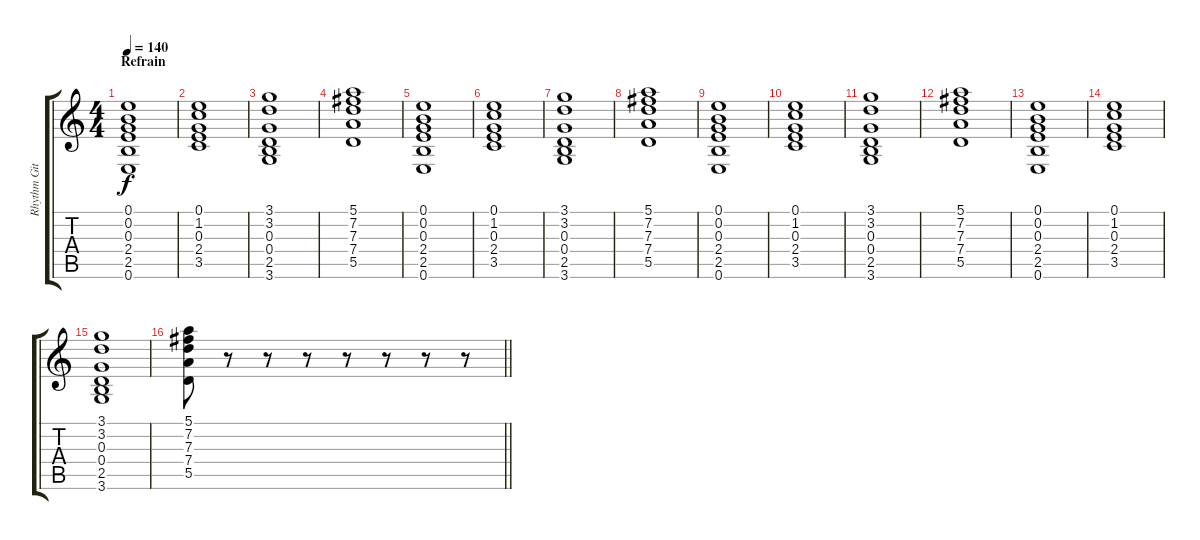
\track ("Rhythm Gitarre" "Rhythm Git") {instrument overdrivenguitar}
\staff {score tabs}
\tuning (E4 B3 G3 D3 A2 E2) {hide}
\ts (4 4)
\section ("" "Refrain")
\tempo 140
\clef g2
\ks c
(0.1 0.2 0.3 2.4 2.5 0.6).1{dy f} |
(0.1 1.2 0.3 2.4 3.5).1 |
(3.1 3.2 0.3 0.4 2.5 3.6).1 |
(5.1 7.2 7.3 7.4 5.5).1 |
(0.1 0.2 0.3 2.4 2.5 0.6).1 |
(0.1 1.2 0.3 2.4 3.5).1 |
(3.1 3.2 0.3 0.4 2.5 3.6).1 |
(5.1 7.2 7.3 7.4 5.5).1 |
(0.1 0.2 0.3 2.4 2.5 0.6).1 |
(0.1 1.2 0.3 2.4 3.5).1 |
(3.1 3.2 0.3 0.4 2.5 3.6).1 |
(5.1 7.2 7.3 7.4 5.5).1 |
(0.1 0.2 0.3 2.4 2.5 0.6).1 |
(0.1 1.2 0.3 2.4 3.5).1 |
(3.1 3.2 0.3 0.4 2.5 3.6).1 |
\barLineRight lightlight
(5.1 7.2 7.3 7.4 5.5).8 r.8 r.8 r.8 r.8 r.8 r.8 r.8
